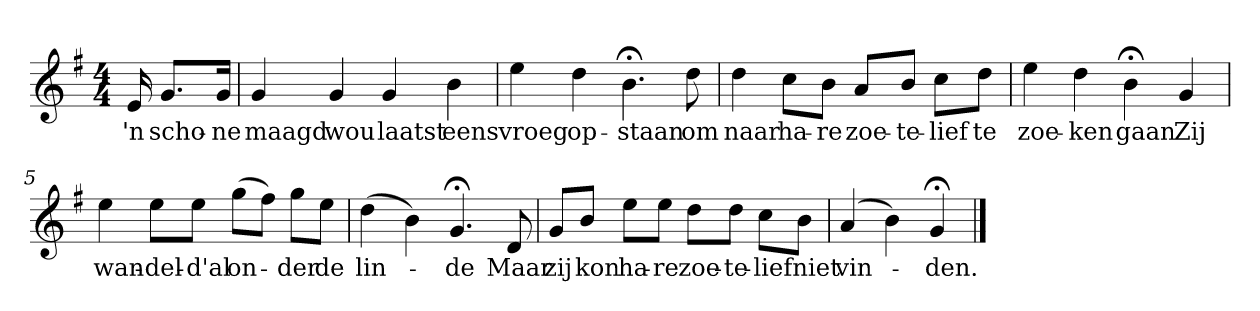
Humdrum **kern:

**kern	**text
*part1	*part1
*staff1	*staff1
*k[f#]	*
*G:	*
*M4/4	*
*MM120	*
=	=
16e	'n
8.gL	scho-
16gJk	-ne
=1	=1
4g	maagd
4g	wou
4g	laatst
4b	eens
=2	=2
4ee	vroeg
4dd	op-
4.b;<	-staan
8dd	om
=3	=3
4dd	naar
8ccL	ha-
8bJ	-re
8aL	zoe-
8bJ	-te-
8ccL	-lief
8ddJ	te
=4	=4
4ee	zoe-
4dd	-ken
4b;<	gaan
4g	Zij
=5	=5
4ee	wan-
8eeL	-del-
8eeJ	-d'al
(8ggL	on-
8ff#J)	.
8ggL	-der
8eeJ	de
=6	=6
(4dd	lin-
4b)	.
4.g;<	-de
8d	Maar
=7	=7
8gL	zij
8bJ	kon
8eeL	ha-
8eeJ	-re
8ddL	zoe-
8ddJ	-te-
8ccL	-lief
8bJ	niet
=8	=8
(4a	vin-
4b)	.
4g;<	-den.
==	==
*-	*-
